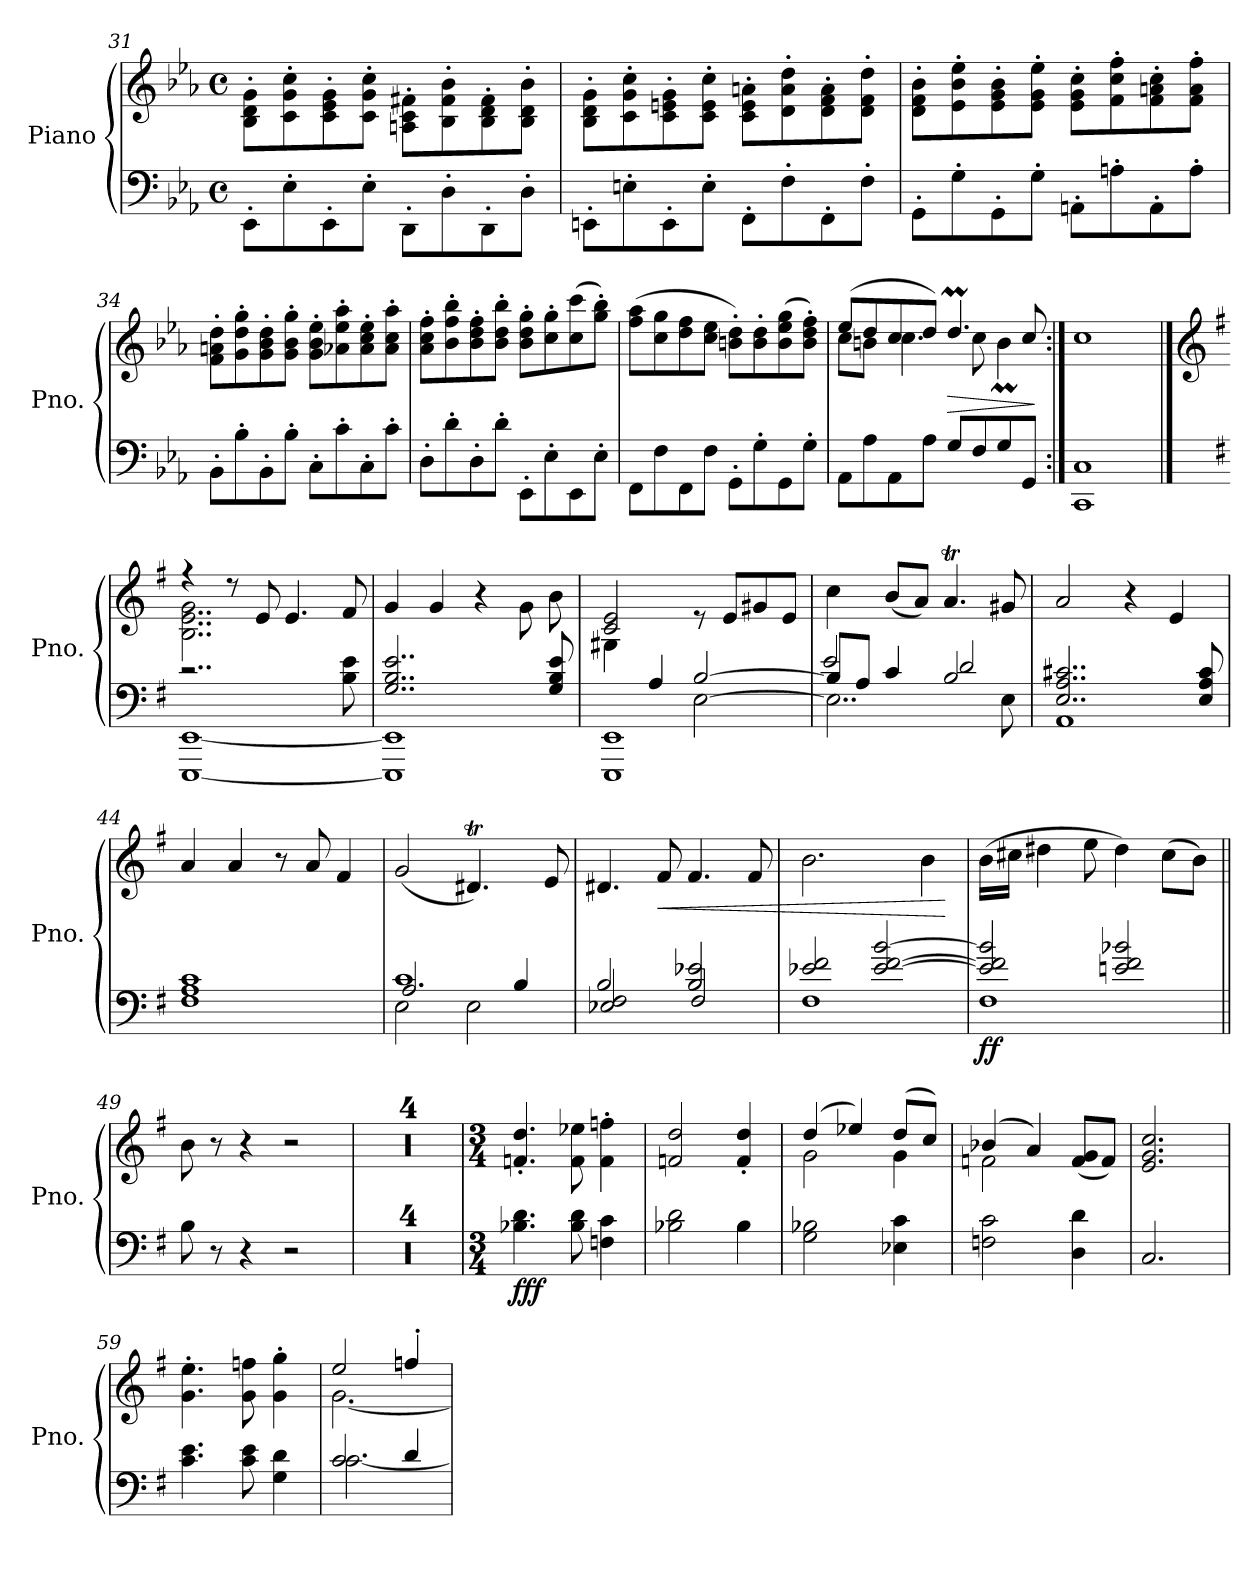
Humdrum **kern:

**kern	**kern	**dynam
*part1	*part1	*part1
*staff2	*staff1	*staff1/2
*I"Piano	*	*
*I'Pno.	*	*
*clefF4	*clefG2	*
*k[b-e-a-]	*k[b-e-a-]	*
*M4/4	*M4/4	*
*met(c)	*met(c)	*
=31	=31	=31
8EE-'\L	8B-\' 8d\' 8g\'L	.
8E-'\	8c\' 8g\' 8cc\'	.
8EE-'\	8c\' 8e-\' 8g\'	.
8E-'\J	8c\' 8g\' 8cc\'J	.
8DD'\L	8An\' 8c\' 8f#X\'L	.
8D'\	8B-\' 8f#\' 8b-\'	.
8DD'\	8B-\' 8d\' 8f#\'	.
8D'\J	8B-\' 8d\' 8b-\'J	.
=32	=32	=32
8EEn'\L	8B-\' 8d\' 8g\'L	.
8En'\	8c\' 8g\' 8cc\'	.
8EE'\	8c\' 8en\' 8g\'	.
8E'\J	8c\' 8e\' 8cc\'J	.
8FF'\L	8c\' 8e\' 8an\'L	.
8F'\	8d\' 8a\' 8dd\'	.
8FF'\	8d\' 8f\' 8a\'	.
8F'\J	8d\' 8f\' 8dd\'J	.
=33	=33	=33
8GG'\L	8d\' 8f\' 8b-\'L	.
8G'\	8e-\' 8b-\' 8ee-\'	.
8GG'\	8e-\' 8g\' 8b-\'	.
8G'\J	8e-\' 8g\' 8ee-\'J	.
8AAn'\L	8e-\' 8g\' 8cc\'L	.
8An'\	8f\' 8cc\' 8ff\'	.
8AA'\	8f\' 8an\' 8cc\'	.
8A'\J	8f\' 8a\' 8ff\'J	.
!!LO:LB:g=z
=34	=34	=34
8BB-'\L	8f\' 8an\' 8dd\'L	.
8B-'\	8g\' 8dd\' 8gg\'	.
8BB-'\	8g\' 8b-\' 8dd\'	.
8B-'\J	8g\' 8b-\' 8gg\'J	.
8C'\L	8g\' 8b-\' 8ee-\'L	.
8c'\	8a-X\' 8ee-\' 8aa-\'	.
8C'\	8a-\' 8cc\' 8ee-\'	.
8c'\J	8a-\' 8cc\' 8aa-\'J	.
=35	=35	=35
8D'\L	8a-\' 8cc\' 8ff\'L	.
8d'\	8b-\' 8ff\' 8bb-\'	.
8D'\	8b-\' 8dd\' 8ff\'	.
8d'\J	8b-\' 8dd\' 8bb-\'J	.
8EE-'\L	8b-\' 8dd\' 8gg\'L	.
8E-'\	8cc\' 8gg\'	.
8EE-\	(>8cc\ 8ccc\	.
8E-'\J	8gg\' 8bb-\'J)	.
=36	=36	=36
8FF\L	(>8ff\ 8aa-\L	.
8F\	8cc\ 8gg\	.
8FF\	8dd\ 8ff\	.
8F\J	8cc\ 8ee-\J	.
8GG'\L	8bn\' 8dd\'L)	.
8G'\	8b\' 8dd\'	.
8GG\	(>8b\ 8ee-\ 8gg\	.
8G'\J	8b\' 8dd\' 8ff\'J)	.
=37	=37	=37
*	*^	*
8AA-\L	(>8ee-/L	8cc\L	.
8A-\	8dd/	8bn\J	.
8AA-\	8cc/	4.cc\	.
8A-\J	8dd/J)	.	.
!	!	!	!LO:HP:b
8G/L	4.ddm/	.	>
8F/	.	8cc\	.
8G/	.	4bm\	.
8GG/J	8cc/	.	.
*	*v	*v	*
.	.	]
=38:|!	=38:|!	=38:|!
1CC 1C	1cc	.
!!LO:PB:g=z
==39	==39	==39
*	*clefG2	*
*k[f#]	*k[f#]	*
*	*MM98	*
*^	*^	*
2..r	[1EEE [1EE	4r	2..B\ 2..e\ 2..g\	.
.	.	8r	.	.
.	.	8e/	.	.
.	.	4.e/	.	.
8B\ 8e\	.	8f#/	8ryy	.
*	*	*v	*v	*
=40	=40	=40	=40
2..G/ 2..B/ 2..e/	1EEE] 1EE]	4g/	.
.	.	4g/	.
.	.	4r	.
.	.	8g\	.
8G/ 8B/ 8e/	.	8b\	.
=41	=41	=41	=41
*	*^	*^	*
4rBByy	1EEE 1EE	2ryy	2c/ 2e/	4G#X\	.
4A/	.	.	.	2.ryy	.
[2B/	.	[2E\	8re	.	.
.	.	.	8e/L	.	.
.	.	.	8g#X/	.	.
.	.	.	8e/J	.	.
*	*	*	*v	*v	*
=42	=42	=42	=42	=42
8B/L]	2e/	2..E\]	4cc\	.
8A/J	.	.	.	.
4c/	.	.	(<8b/L	.
.	.	.	8a/J)	.
2B/	2d/	.	4.aT/	.
.	.	8E\	8g#X/	.
*	*v	*v	*	*
=43	=43	=43	=43
2..E/ 2..A/ 2..c#X/	1AA	2a/	.
.	.	4r	.
.	.	4e/	.
8E/ 8A/ 8c#/	.	.	.
=44	=44	=44	=44
1A 1c	1F#	4a/	.
.	.	4a/	.
.	.	8r	.
.	.	8a/	.
.	.	4f#/	.
=45	=45	=45	=45
*	*^	*	*
1c	2.A/	2E\	(<2g/	.
.	.	2E\	4.d#Xt/)	.
.	4B/	.	.	.
.	.	.	8e/	.
*	*v	*v	*	*
!!LO:LB:g=z
=46	=46	=46	=46
2B/	2E-X/ 2F#/	4.d#X/	.
!	!	!	!LO:HP:b
.	.	8f#/	<
2B/ 2e-X/	2F#/	4.f#/	.
.	.	8f#/	.
=47	=47	=47	=47
2e-X/ 2f#/	1F#	2.b\	.
[2e-/ [2f#/ [2b/	.	.	.
.	.	4b\	.
*v	*v	*	*
.	.	[
=48	=48	=48
*^	*	*
!	!	!	!LO:DY:b=2
!	!	!	!LO:DY:n=1:b
2e-/] 2f#/] 2b/]	1F#	(>16b\LL	f f
.	.	16cc#X\JJ	.
.	.	4dd#X\	.
.	.	8ee\	.
2en/ 2f#/ 2b-X/	.	4dd#\)	.
.	.	(>8cc#\L	.
.	.	8b\J)	.
*v	*v	*	*
=49||	=49||	=49||
8B\	8b\	.
8r	8r	.
4r	4r	.
2r	2r	.
=50	=50	=50
1r	1r	.
=51	=51	=51
1r	1r	.
=52	=52	=52
1r	1r	.
=53	=53	=53
1r	1r	.
!!LO:PB:g=z
=54	=54	=54
*M3/4	*M3/4	*
*	*MM240	*
!	!	!LO:DY:b=2
!	!	!LO:DY:n=1:b=2
!	!	!LO:DY:n=2:b
4.B-X\ 4.d\	4.fn/' 4.dd/'	f f f
8B-\ 8d\	8f\ 8ee-X\	.
4Fn\ 4c\	4f\' 4ffn\'	.
=55	=55	=55
2B-X\ 2d\	2fn/ 2dd/	.
4B-\	4f/' 4dd/'	.
=56	=56	=56
*	*^	*
2G\ 2B-X\	(>4dd/	2g\	.
.	4ee-X/)	.	.
4E-X\ 4c\	(>8dd/L	4g\	.
.	8cc/J)	.	.
=57	=57	=57	=57
2Fn\ 2c\	(>4b-X/	2fn\	.
.	4a/)	.	.
4D\ 4d\	(>8f/ 8g/L	4ryy	.
.	8f/J)	.	.
*	*v	*v	*
=58	=58	=58
2.C/	2.e/ 2.g/ 2.cc/	.
=59	=59	=59
4.c\ 4.e\	4.g\' 4.ee\'	.
8c\ 8e\	8g\ 8ffn\	.
4G\ 4d\	4g\' 4gg\'	.
=60	=60	=60
*^	*^	*
2c/	[2.c\	2ee/	[2.g\	.
4d/	.	4ffn'/	.	.
*v	*v	*	*	*
*	*v	*v	*
=	=	=
*-	*-	*-
